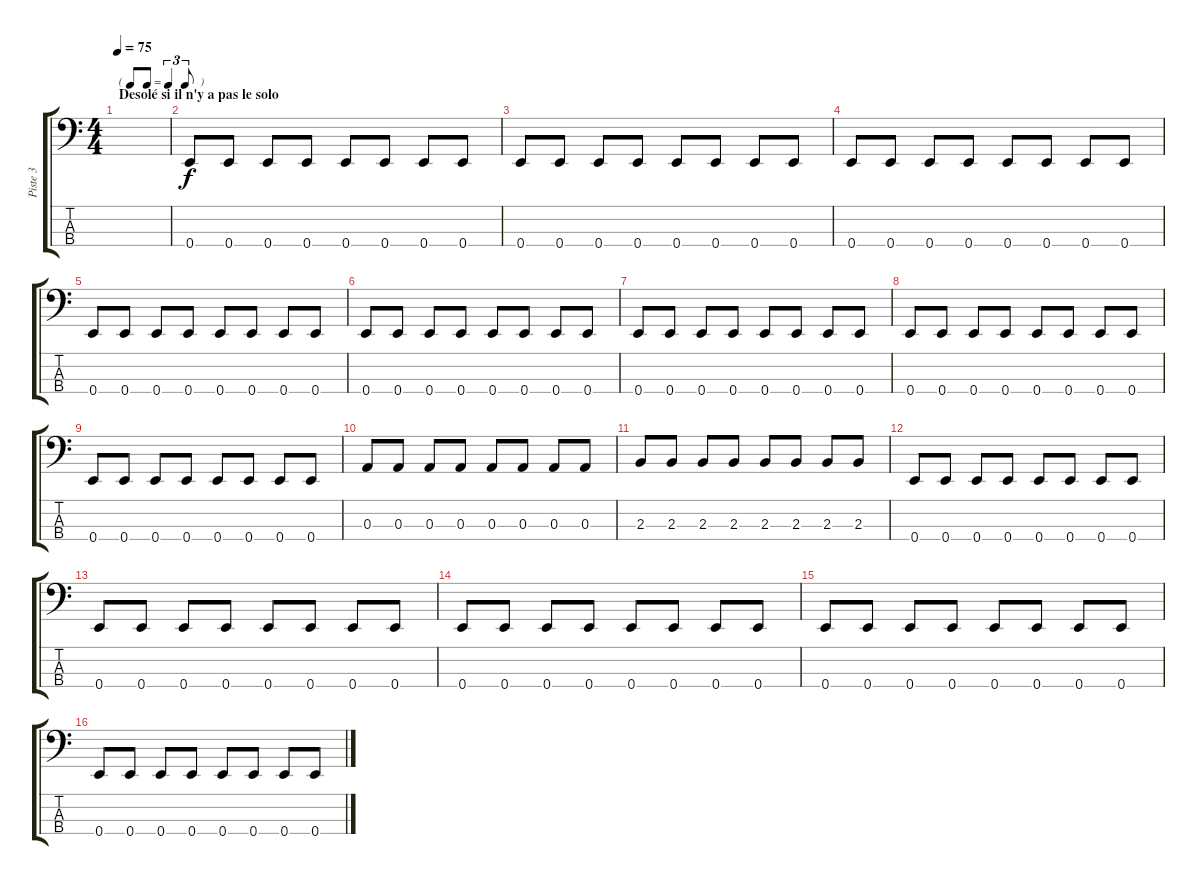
\track ("Piste 3" "Piste 3") {instrument electricbassfinger}
\staff {score tabs}
\tuning (G2 D2 A1 E1) {hide}
\ts (4 4)
\tf triplet8th
\section ("" "Desolé si il n'y a pas le solo")
\tempo 75
\clef f4
\ks c
|
0.4.8 0.4.8 0.4.8 0.4.8 0.4.8 0.4.8 0.4.8 0.4.8 |
0.4.8 0.4.8 0.4.8 0.4.8 0.4.8 0.4.8 0.4.8 0.4.8 |
0.4.8 0.4.8 0.4.8 0.4.8 0.4.8 0.4.8 0.4.8 0.4.8 |
0.4.8 0.4.8 0.4.8 0.4.8 0.4.8 0.4.8 0.4.8 0.4.8 |
0.4.8 0.4.8 0.4.8 0.4.8 0.4.8 0.4.8 0.4.8 0.4.8 |
0.4.8 0.4.8 0.4.8 0.4.8 0.4.8 0.4.8 0.4.8 0.4.8 |
0.4.8 0.4.8 0.4.8 0.4.8 0.4.8 0.4.8 0.4.8 0.4.8 |
0.4.8 0.4.8 0.4.8 0.4.8 0.4.8 0.4.8 0.4.8 0.4.8 |
0.3.8 0.3.8 0.3.8 0.3.8 0.3.8 0.3.8 0.3.8 0.3.8 |
2.3.8 2.3.8 2.3.8 2.3.8 2.3.8 2.3.8 2.3.8 2.3.8 |
0.4.8 0.4.8 0.4.8 0.4.8 0.4.8 0.4.8 0.4.8 0.4.8 |
0.4.8 0.4.8 0.4.8 0.4.8 0.4.8 0.4.8 0.4.8 0.4.8 |
0.4.8 0.4.8 0.4.8 0.4.8 0.4.8 0.4.8 0.4.8 0.4.8 |
0.4.8 0.4.8 0.4.8 0.4.8 0.4.8 0.4.8 0.4.8 0.4.8 |
0.4.8 0.4.8 0.4.8 0.4.8 0.4.8 0.4.8 0.4.8 0.4.8
